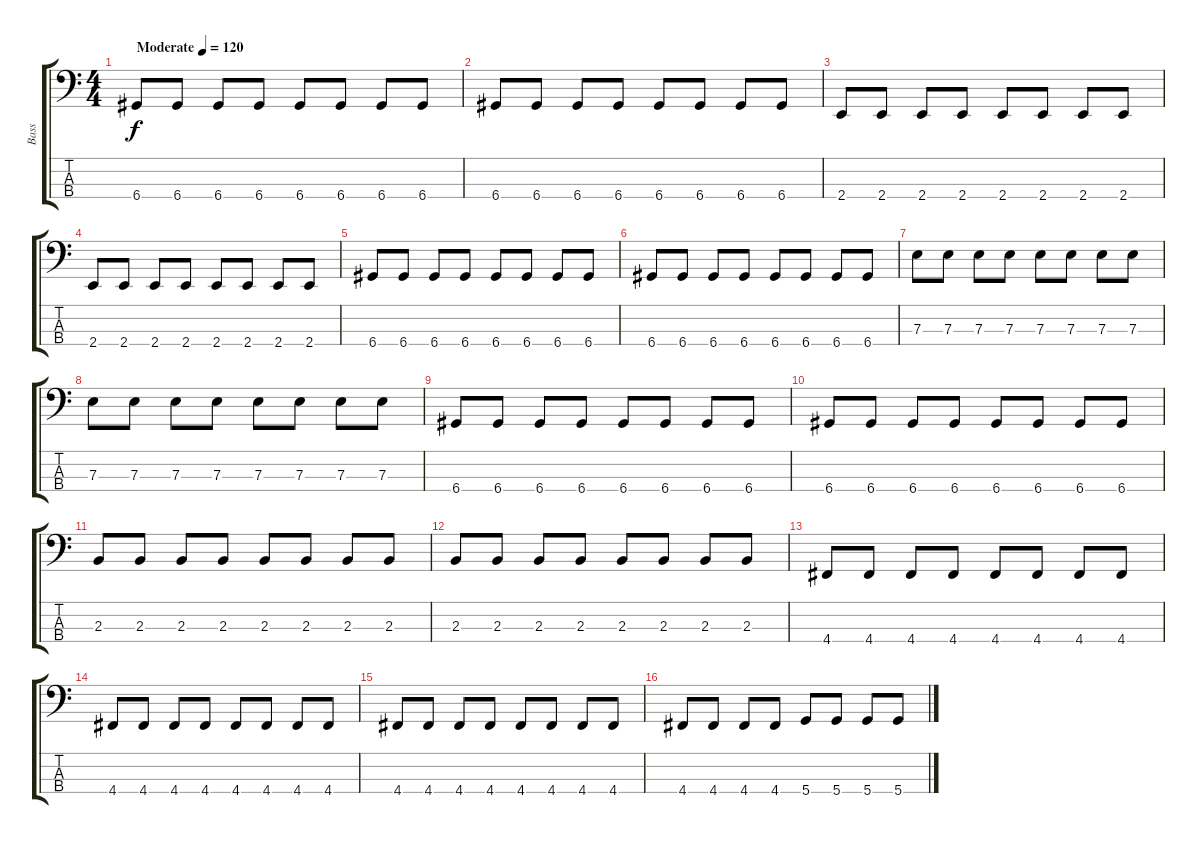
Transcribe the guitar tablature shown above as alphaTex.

\track ("Bass" "Bass") {instrument electricbassfinger}
\staff {score tabs}
\tuning (G2 D2 A1 D1) {hide}
\ts (4 4)
\tempo (120 "Moderate")
\tempo 250
\tempo (120 "Moderate")
\clef f4
\ks c
6.4.8{dy f instrument electricbassfinger} 6.4.8 6.4.8 6.4.8 6.4.8 6.4.8 6.4.8 6.4.8 |
6.4.8 6.4.8 6.4.8 6.4.8 6.4.8 6.4.8 6.4.8 6.4.8 |
2.4.8 2.4.8 2.4.8 2.4.8 2.4.8 2.4.8 2.4.8 2.4.8 |
2.4.8 2.4.8 2.4.8 2.4.8 2.4.8 2.4.8 2.4.8 2.4.8 |
6.4.8 6.4.8 6.4.8 6.4.8 6.4.8 6.4.8 6.4.8 6.4.8 |
6.4.8 6.4.8 6.4.8 6.4.8 6.4.8 6.4.8 6.4.8 6.4.8 |
7.3.8 7.3.8 7.3.8 7.3.8 7.3.8 7.3.8 7.3.8 7.3.8 |
7.3.8 7.3.8 7.3.8 7.3.8 7.3.8 7.3.8 7.3.8 7.3.8 |
6.4.8 6.4.8 6.4.8 6.4.8 6.4.8 6.4.8 6.4.8 6.4.8 |
6.4.8 6.4.8 6.4.8 6.4.8 6.4.8 6.4.8 6.4.8 6.4.8 |
2.3.8 2.3.8 2.3.8 2.3.8 2.3.8 2.3.8 2.3.8 2.3.8 |
2.3.8 2.3.8 2.3.8 2.3.8 2.3.8 2.3.8 2.3.8 2.3.8 |
4.4.8 4.4.8 4.4.8 4.4.8 4.4.8 4.4.8 4.4.8 4.4.8 |
4.4.8 4.4.8 4.4.8 4.4.8 4.4.8 4.4.8 4.4.8 4.4.8 |
4.4.8 4.4.8 4.4.8 4.4.8 4.4.8 4.4.8 4.4.8 4.4.8 |
4.4.8 4.4.8 4.4.8 4.4.8 5.4.8 5.4.8 5.4.8 5.4.8
